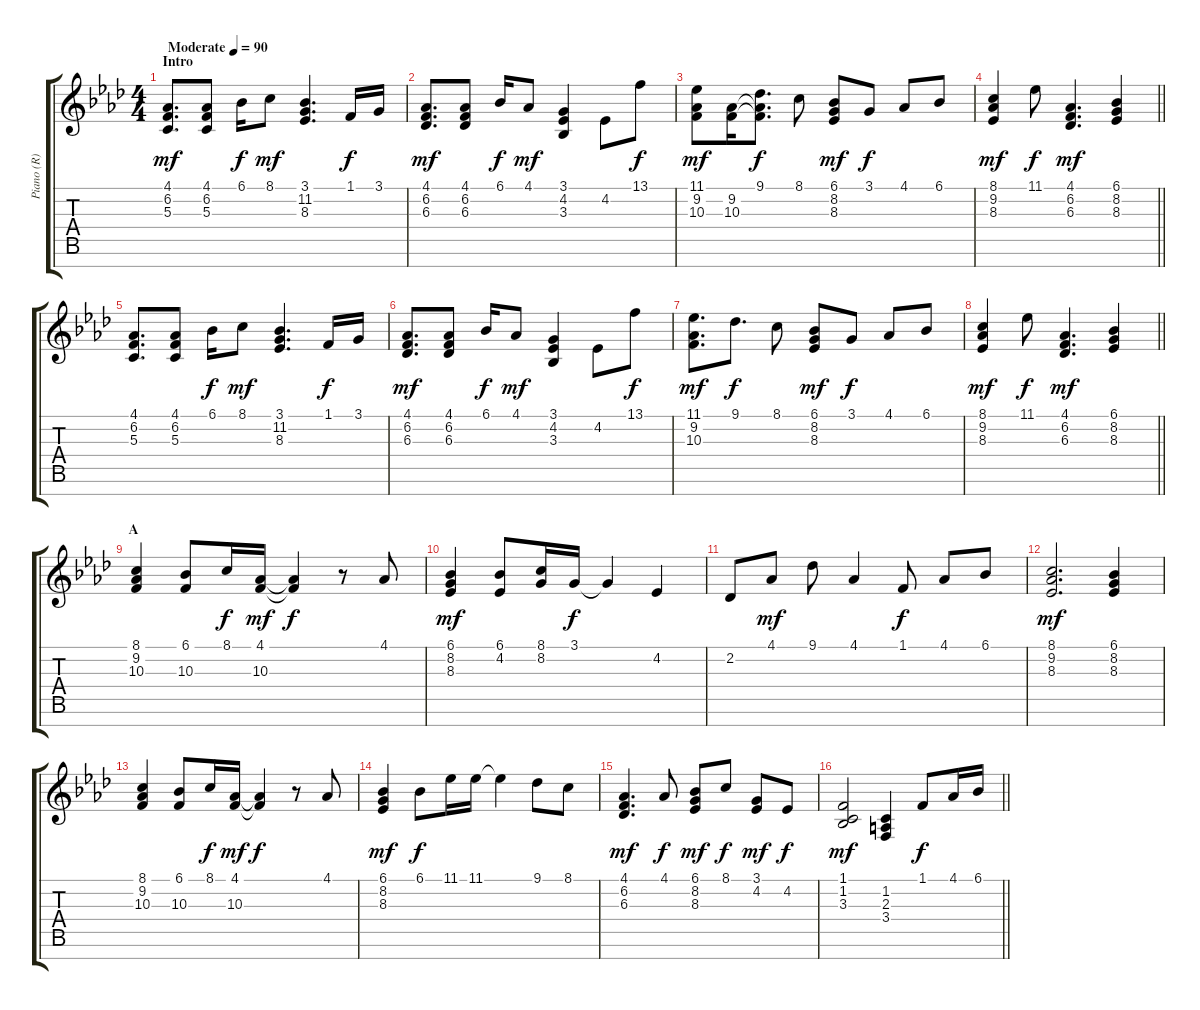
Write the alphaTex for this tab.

\track ("Piano (R)" "Piano (R)") {instrument acousticgrandpiano}
\staff {score tabs}
\tuning (E4 B3 G3 D3 A2 E2 B1) {hide}
\ts (4 4)
\section ("" "Intro")
\tempo (90 "Moderate")
\clef g2
\ks ab
(4.1 6.2 5.3).8{d dy mf instrument acousticgrandpiano} (4.1 6.2 5.3).8 6.1.16{dy f} 8.1.8{dy mf} (3.1 11.2 8.3).4{d} 1.1.16{dy f} 3.1.16 |
(4.1 6.2 6.3).8{d dy mf} (4.1 6.2 6.3).8 6.1.16{dy f} 4.1.8{dy mf} (3.1 4.2 3.3).4 4.2.8 13.1.8{dy f} |
(11.1 9.2 10.3).8{dy mf} (9.2 10.3).16 (9.1 9.2{t} 10.3{t}).8{d dy f} 8.1.8 (6.1 8.2 8.3).8{dy mf} 3.1.8{dy f} 4.1.8 6.1.8 |
\barLineRight lightlight
(8.1 9.2 8.3).4{dy mf} 11.1.8{dy f} (4.1 6.2 6.3).4{d dy mf} (6.1 8.2 8.3).4 |
(4.1 6.2 5.3).8{d} (4.1 6.2 5.3).8 6.1.16{dy f} 8.1.8{dy mf} (3.1 11.2 8.3).4{d} 1.1.16{dy f} 3.1.16 |
(4.1 6.2 6.3).8{d dy mf} (4.1 6.2 6.3).8 6.1.16{dy f} 4.1.8{dy mf} (3.1 4.2 3.3).4 4.2.8 13.1.8{dy f} |
(11.1 9.2 10.3).8{d dy mf} 9.1.8{d dy f} 8.1.8 (6.1 8.2 8.3).8{dy mf} 3.1.8{dy f} 4.1.8 6.1.8 |
\barLineRight lightlight
(8.1 9.2 8.3).4{dy mf} 11.1.8{dy f} (4.1 6.2 6.3).4{d dy mf} (6.1 8.2 8.3).4 |
\section ("" "A")
(8.1 9.2 10.3).4 (6.1 10.3).8 8.1.16{dy f} (4.1 10.3).16{dy mf} (4.1{t} 10.3{t}).4{dy f} r.8 4.1.8 |
(6.1 8.2 8.3).4{dy mf} (6.1 4.2).8 (8.1 8.2).16 3.1.16{dy f} 3.1{t}.4 4.2.4 |
2.2.8 4.1.8{dy mf} 9.1.8 4.1.4 1.1.8{dy f} 4.1.8 6.1.8 |
(8.1 9.2 8.3).2{d dy mf} (6.1 8.2 8.3).4 |
(8.1 9.2 10.3).4 (6.1 10.3).8 8.1.16{dy f} (4.1 10.3).16{dy mf} (4.1{t} 10.3{t}).4{dy f} r.8 4.1.8 |
(6.1 8.2 8.3).4{dy mf} 6.1.8{dy f} 11.1.16 11.1.16 11.1{t}.4 9.1.8 8.1.8 |
(4.1 6.2 6.3).4{d dy mf} 4.1.8{dy f} (6.1 8.2 8.3).8{dy mf} 8.1.8{dy f} (3.1 4.2).8{dy mf} 4.2.8{dy f} |
\barLineRight lightlight
(1.1 1.2 3.3).2{dy mf} (1.2 2.3 3.4).4 1.1.8{dy f} 4.1.16 6.1.16
